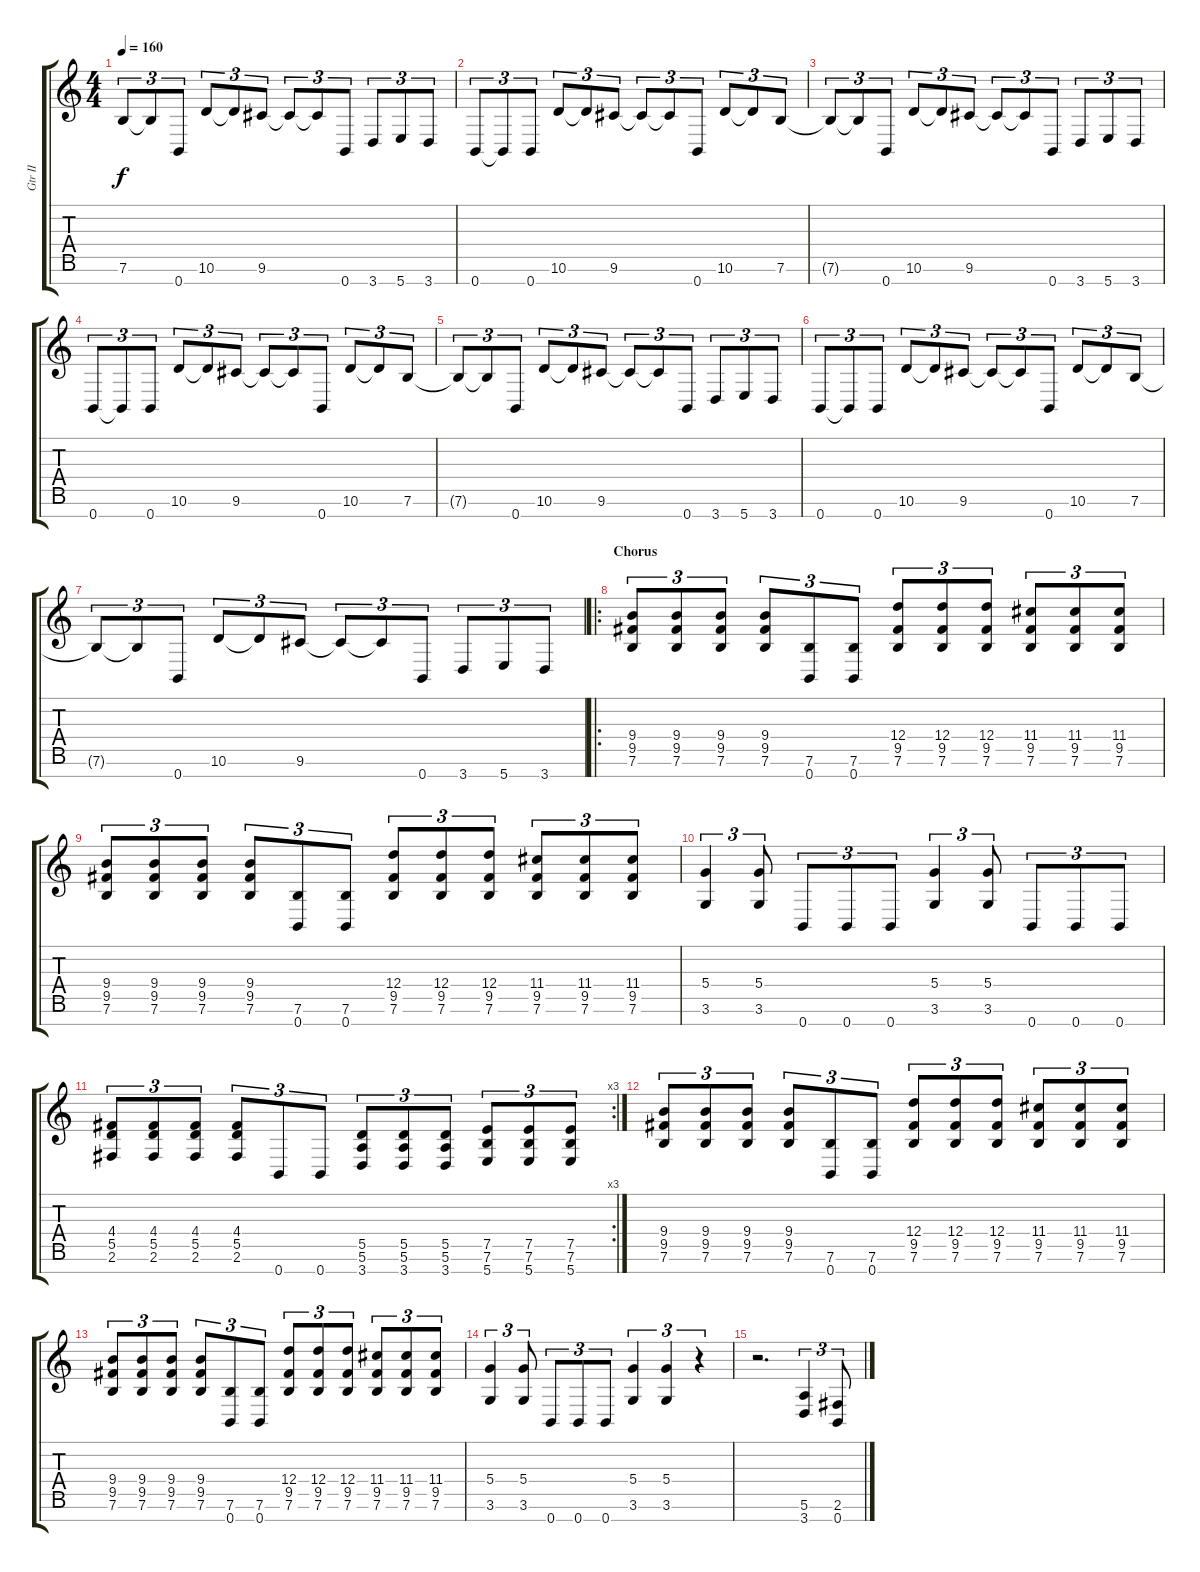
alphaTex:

\track ("Gtr II" "Gtr II") {instrument overdrivenguitar}
\staff {score tabs}
\tuning (E4 B3 G3 D3 A2 E2 B1) {hide}
\ts (4 4)
\tempo 160
\clef g2
\ks c
7.6{t}.8{tu (3 2) dy f} 7.6{t}.8{tu (3 2)} 0.7.8{tu (3 2)} 10.6.8{tu (3 2)} 10.6{t}.8{tu (3 2)} 9.6.8{tu (3 2)} 9.6{t}.8{tu (3 2)} 9.6{t}.8{tu (3 2)} 0.7.8{tu (3 2)} 3.7.8{tu (3 2)} 5.7.8{tu (3 2)} 3.7.8{tu (3 2)} |
0.7.8{tu (3 2)} 0.7{t}.8{tu (3 2)} 0.7.8{tu (3 2)} 10.6.8{tu (3 2)} 10.6{t}.8{tu (3 2)} 9.6.8{tu (3 2)} 9.6{t}.8{tu (3 2)} 9.6{t}.8{tu (3 2)} 0.7.8{tu (3 2)} 10.6.8{tu (3 2)} 10.6{t}.8{tu (3 2)} 7.6.8{tu (3 2)} |
7.6{t}.8{tu (3 2)} 7.6{t}.8{tu (3 2)} 0.7.8{tu (3 2)} 10.6.8{tu (3 2)} 10.6{t}.8{tu (3 2)} 9.6.8{tu (3 2)} 9.6{t}.8{tu (3 2)} 9.6{t}.8{tu (3 2)} 0.7.8{tu (3 2)} 3.7.8{tu (3 2)} 5.7.8{tu (3 2)} 3.7.8{tu (3 2)} |
0.7.8{tu (3 2)} 0.7{t}.8{tu (3 2)} 0.7.8{tu (3 2)} 10.6.8{tu (3 2)} 10.6{t}.8{tu (3 2)} 9.6.8{tu (3 2)} 9.6{t}.8{tu (3 2)} 9.6{t}.8{tu (3 2)} 0.7.8{tu (3 2)} 10.6.8{tu (3 2)} 10.6{t}.8{tu (3 2)} 7.6.8{tu (3 2)} |
7.6{t}.8{tu (3 2)} 7.6{t}.8{tu (3 2)} 0.7.8{tu (3 2)} 10.6.8{tu (3 2)} 10.6{t}.8{tu (3 2)} 9.6.8{tu (3 2)} 9.6{t}.8{tu (3 2)} 9.6{t}.8{tu (3 2)} 0.7.8{tu (3 2)} 3.7.8{tu (3 2)} 5.7.8{tu (3 2)} 3.7.8{tu (3 2)} |
0.7.8{tu (3 2)} 0.7{t}.8{tu (3 2)} 0.7.8{tu (3 2)} 10.6.8{tu (3 2)} 10.6{t}.8{tu (3 2)} 9.6.8{tu (3 2)} 9.6{t}.8{tu (3 2)} 9.6{t}.8{tu (3 2)} 0.7.8{tu (3 2)} 10.6.8{tu (3 2)} 10.6{t}.8{tu (3 2)} 7.6.8{tu (3 2)} |
7.6{t}.8{tu (3 2)} 7.6{t}.8{tu (3 2)} 0.7.8{tu (3 2)} 10.6.8{tu (3 2)} 10.6{t}.8{tu (3 2)} 9.6.8{tu (3 2)} 9.6{t}.8{tu (3 2)} 9.6{t}.8{tu (3 2)} 0.7.8{tu (3 2)} 3.7.8{tu (3 2)} 5.7.8{tu (3 2)} 3.7.8{tu (3 2)} |
\ro
\section ("" "Chorus")
(9.4 9.5 7.6).8{tu (3 2)} (9.4 9.5 7.6).8{tu (3 2)} (9.4 9.5 7.6).8{tu (3 2)} (9.4 9.5 7.6).8{tu (3 2)} (7.6 0.7).8{tu (3 2)} (7.6 0.7).8{tu (3 2)} (12.4 9.5 7.6).8{tu (3 2)} (12.4 9.5 7.6).8{tu (3 2)} (12.4 9.5 7.6).8{tu (3 2)} (11.4 9.5 7.6).8{tu (3 2)} (11.4 9.5 7.6).8{tu (3 2)} (11.4 9.5 7.6).8{tu (3 2)} |
(9.4 9.5 7.6).8{tu (3 2)} (9.4 9.5 7.6).8{tu (3 2)} (9.4 9.5 7.6).8{tu (3 2)} (9.4 9.5 7.6).8{tu (3 2)} (7.6 0.7).8{tu (3 2)} (7.6 0.7).8{tu (3 2)} (12.4 9.5 7.6).8{tu (3 2)} (12.4 9.5 7.6).8{tu (3 2)} (12.4 9.5 7.6).8{tu (3 2)} (11.4 9.5 7.6).8{tu (3 2)} (11.4 9.5 7.6).8{tu (3 2)} (11.4 9.5 7.6).8{tu (3 2)} |
(5.4 3.6).4{tu (3 2)} (5.4 3.6).8{tu (3 2)} 0.7.8{tu (3 2)} 0.7.8{tu (3 2)} 0.7.8{tu (3 2)} (5.4 3.6).4{tu (3 2)} (5.4 3.6).8{tu (3 2)} 0.7.8{tu (3 2)} 0.7.8{tu (3 2)} 0.7.8{tu (3 2)} |
\rc 3
(4.4 5.5 2.6).8{tu (3 2)} (4.4 5.5 2.6).8{tu (3 2)} (4.4 5.5 2.6).8{tu (3 2)} (4.4 5.5 2.6).8{tu (3 2)} 0.7.8{tu (3 2)} 0.7.8{tu (3 2)} (5.5 5.6 3.7).8{tu (3 2)} (5.5 5.6 3.7).8{tu (3 2)} (5.5 5.6 3.7).8{tu (3 2)} (7.5 7.6 5.7).8{tu (3 2)} (7.5 7.6 5.7).8{tu (3 2)} (7.5 7.6 5.7).8{tu (3 2)} |
(9.4 9.5 7.6).8{tu (3 2)} (9.4 9.5 7.6).8{tu (3 2)} (9.4 9.5 7.6).8{tu (3 2)} (9.4 9.5 7.6).8{tu (3 2)} (7.6 0.7).8{tu (3 2)} (7.6 0.7).8{tu (3 2)} (12.4 9.5 7.6).8{tu (3 2)} (12.4 9.5 7.6).8{tu (3 2)} (12.4 9.5 7.6).8{tu (3 2)} (11.4 9.5 7.6).8{tu (3 2)} (11.4 9.5 7.6).8{tu (3 2)} (11.4 9.5 7.6).8{tu (3 2)} |
(9.4 9.5 7.6).8{tu (3 2)} (9.4 9.5 7.6).8{tu (3 2)} (9.4 9.5 7.6).8{tu (3 2)} (9.4 9.5 7.6).8{tu (3 2)} (7.6 0.7).8{tu (3 2)} (7.6 0.7).8{tu (3 2)} (12.4 9.5 7.6).8{tu (3 2)} (12.4 9.5 7.6).8{tu (3 2)} (12.4 9.5 7.6).8{tu (3 2)} (11.4 9.5 7.6).8{tu (3 2)} (11.4 9.5 7.6).8{tu (3 2)} (11.4 9.5 7.6).8{tu (3 2)} |
(5.4 3.6).4{tu (3 2)} (5.4 3.6).8{tu (3 2)} 0.7.8{tu (3 2)} 0.7.8{tu (3 2)} 0.7.8{tu (3 2)} (5.4 3.6).4{tu (3 2)} (5.4 3.6).4{tu (3 2)} r.4{tu (3 2)} |
r.2{d} (5.6 3.7).4{tu (3 2)} (2.6 0.7).8{tu (3 2)}
